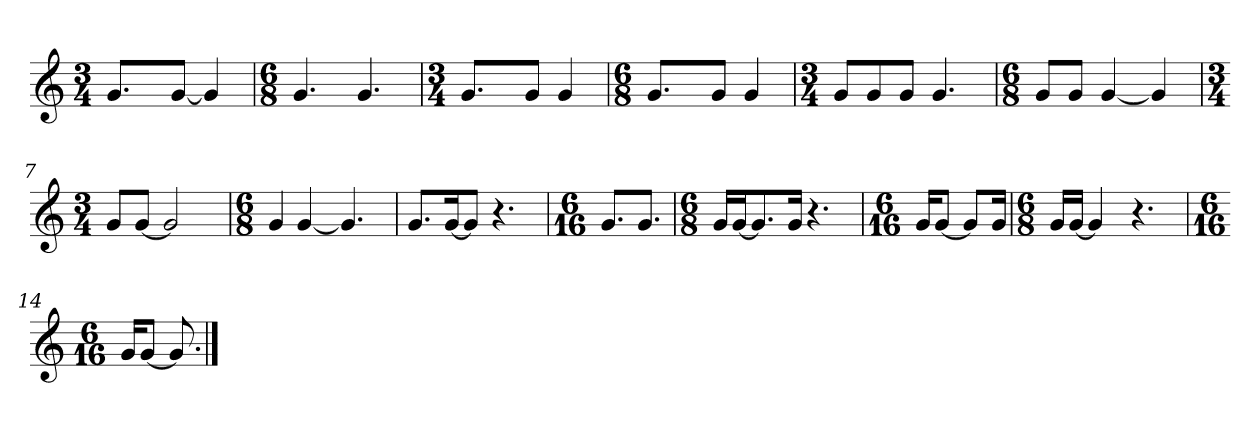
**kern
*part1
*staff1
*clefG2
*k[]
*C:
*M3/4
=1
4.g
[8gJ
4g]
=2
*M6/8
4.g
4.g
=3
*M3/4
4.g
8gJ
4g
=4
*M6/8
4.g
8gJ
4g
=5
*M3/4
8gL
8g
8gJ
4.g
=6
*M6/8
8gL
8gJ
[4g
4g]
=7
*M3/4
8gL
[8gJ
2g]
=8
*M6/8
8gJ
[4g
4.g]
=9
8.gL
[16gk
8gJ]
4.r
=10
*M6/16
8.gL
8.gJ
=11
*M6/8
16gLL
[16gJ
8.g]
16gJk
4.r
=12
*M6/16
16gKL
[8gJ
8gL]
16gJk
=13
*M6/8
16gLL
[16gJJ
4g]
4.r
=14
*M6/16
16gKL
[8gJ
8.g]
==
*-
